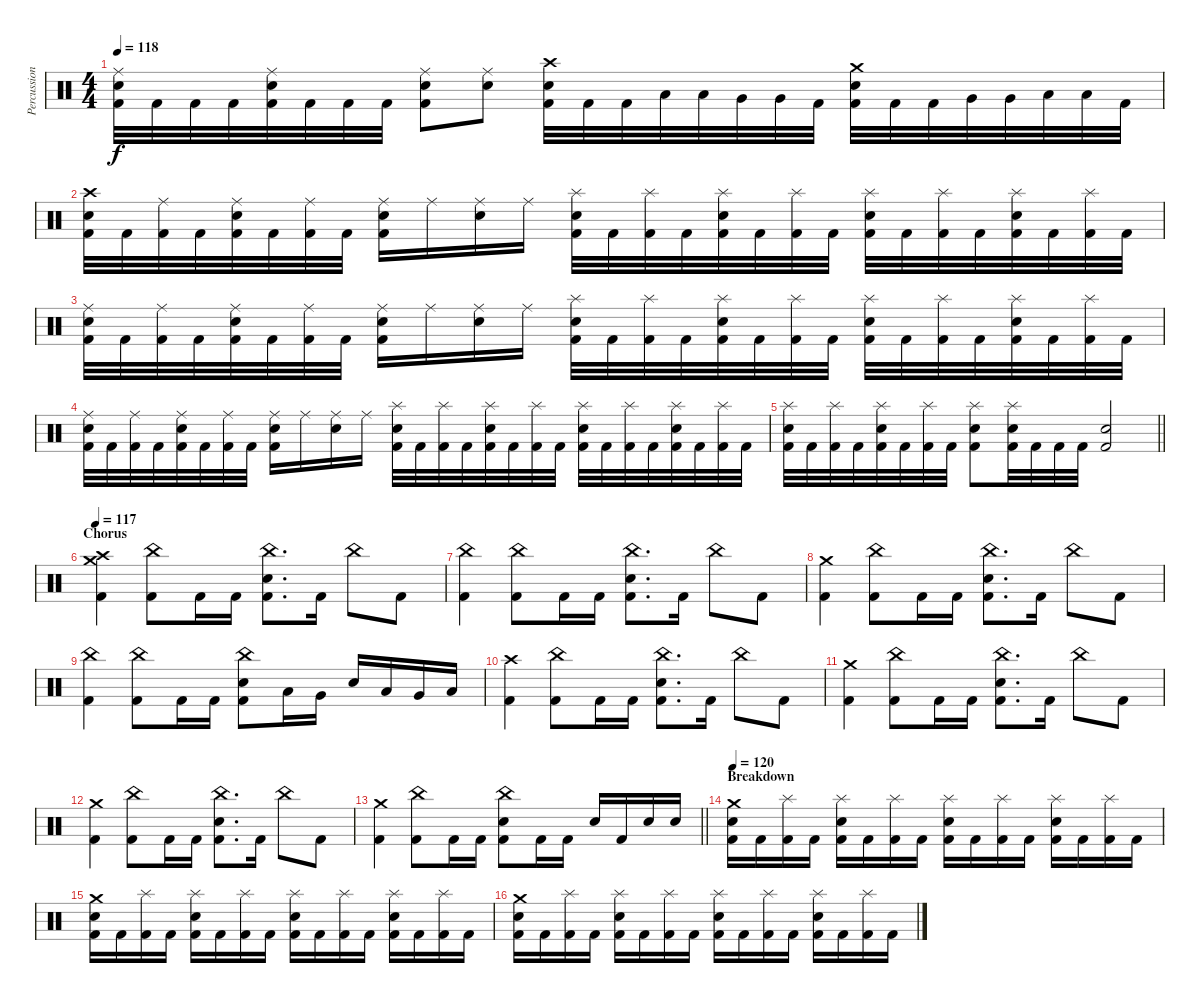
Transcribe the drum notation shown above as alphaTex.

\track ("Percussion" "Percussion") {instrument percussion}
\staff {score}
\articulation defaults
\ts (4 4)
\tempo 118
\clef neutral
\ks c
("Ride (middle)" "Electric Snare (hit)" "Kick (hit) 2").32{dy f} "Kick (hit) 2".32 "Kick (hit) 2".32 "Kick (hit) 2".32 ("Ride (middle)" "Electric Snare (hit)" "Kick (hit) 2").32 "Kick (hit) 2".32 "Kick (hit) 2".32 "Kick (hit) 2".32 ("Ride (middle)" "Electric Snare (hit)" "Kick (hit) 2").8 ("Ride (middle)" "Electric Snare (hit)").8 ("Crash high (hit)" "Electric Snare (hit)" "Kick (hit) 2").32 "Kick (hit) 2".32 "Kick (hit) 2".32 "Low Tom (hit)".32 "Low Tom (hit)".32 "Very Low Tom (hit)".32 "Very Low Tom (hit)".32 "Kick (hit) 2".32 ("Crash medium (hit)" "Electric Snare (hit)" "Kick (hit) 2").32 "Kick (hit) 2".32 "Kick (hit) 2".32 "Very Low Tom (hit)".32 "Very Low Tom (hit)".32 "Low Floor Tom (hit)".32 "Low Floor Tom (hit)".32 "Kick (hit) 2".32 |
("Crash high (hit)" "Electric Snare (hit)" "Kick (hit) 2").32 "Kick (hit) 2".32 ("Ride (middle)" "Kick (hit) 2").32 "Kick (hit) 2".32 ("Ride (middle)" "Electric Snare (hit)" "Kick (hit) 2").32 "Kick (hit) 2".32 ("Ride (middle)" "Kick (hit) 2").32 "Kick (hit) 2".32 ("Ride (middle)" "Electric Snare (hit)" "Kick (hit) 2").16 "Ride (middle)".16 ("Ride (middle)" "Electric Snare (hit)").16 "Ride (middle)".16 ("Splash (hit)" "Electric Snare (hit)" "Kick (hit) 2").32 "Kick (hit) 2".32 ("Splash (hit)" "Kick (hit) 2").32 "Kick (hit) 2".32 ("Splash (hit)" "Electric Snare (hit)" "Kick (hit) 2").32 "Kick (hit) 2".32 ("Splash (hit)" "Kick (hit) 2").32 "Kick (hit) 2".32 ("Splash (hit)" "Electric Snare (hit)" "Kick (hit) 2").32 "Kick (hit) 2".32 ("Splash (hit)" "Kick (hit) 2").32 "Kick (hit) 2".32 ("Splash (hit)" "Electric Snare (hit)" "Kick (hit) 2").32 "Kick (hit) 2".32 ("Splash (hit)" "Kick (hit) 2").32 "Kick (hit) 2".32 |
("Ride (middle)" "Electric Snare (hit)" "Kick (hit) 2").32 "Kick (hit) 2".32 ("Ride (middle)" "Kick (hit) 2").32 "Kick (hit) 2".32 ("Ride (middle)" "Electric Snare (hit)" "Kick (hit) 2").32 "Kick (hit) 2".32 ("Ride (middle)" "Kick (hit) 2").32 "Kick (hit) 2".32 ("Ride (middle)" "Electric Snare (hit)" "Kick (hit) 2").16 "Ride (middle)".16 ("Ride (middle)" "Electric Snare (hit)").16 "Ride (middle)".16 ("Splash (hit)" "Electric Snare (hit)" "Kick (hit) 2").32 "Kick (hit) 2".32 ("Splash (hit)" "Kick (hit) 2").32 "Kick (hit) 2".32 ("Splash (hit)" "Electric Snare (hit)" "Kick (hit) 2").32 "Kick (hit) 2".32 ("Splash (hit)" "Kick (hit) 2").32 "Kick (hit) 2".32 ("Splash (hit)" "Electric Snare (hit)" "Kick (hit) 2").32 "Kick (hit) 2".32 ("Splash (hit)" "Kick (hit) 2").32 "Kick (hit) 2".32 ("Splash (hit)" "Electric Snare (hit)" "Kick (hit) 2").32 "Kick (hit) 2".32 ("Splash (hit)" "Kick (hit) 2").32 "Kick (hit) 2".32 |
("Ride (middle)" "Electric Snare (hit)" "Kick (hit) 2").32 "Kick (hit) 2".32 ("Ride (middle)" "Kick (hit) 2").32 "Kick (hit) 2".32 ("Ride (middle)" "Electric Snare (hit)" "Kick (hit) 2").32 "Kick (hit) 2".32 ("Ride (middle)" "Kick (hit) 2").32 "Kick (hit) 2".32 ("Ride (middle)" "Electric Snare (hit)" "Kick (hit) 2").16 "Ride (middle)".16 ("Ride (middle)" "Electric Snare (hit)").16 "Ride (middle)".16 ("Splash (hit)" "Electric Snare (hit)" "Kick (hit) 2").32 "Kick (hit) 2".32 ("Splash (hit)" "Kick (hit) 2").32 "Kick (hit) 2".32 ("Splash (hit)" "Electric Snare (hit)" "Kick (hit) 2").32 "Kick (hit) 2".32 ("Splash (hit)" "Kick (hit) 2").32 "Kick (hit) 2".32 ("Splash (hit)" "Electric Snare (hit)" "Kick (hit) 2").32 "Kick (hit) 2".32 ("Splash (hit)" "Kick (hit) 2").32 "Kick (hit) 2".32 ("Splash (hit)" "Electric Snare (hit)" "Kick (hit) 2").32 "Kick (hit) 2".32 ("Splash (hit)" "Kick (hit) 2").32 "Kick (hit) 2".32 |
\barLineRight lightlight
("Splash (hit)" "Electric Snare (hit)" "Kick (hit) 2").32 "Kick (hit) 2".32 ("Splash (hit)" "Kick (hit) 2").32 "Kick (hit) 2".32 ("Splash (hit)" "Electric Snare (hit)" "Kick (hit) 2").32 "Kick (hit) 2".32 ("Splash (hit)" "Kick (hit) 2").32 "Kick (hit) 2".32 ("Splash (hit)" "Electric Snare (hit)" "Kick (hit) 2").8 ("Splash (hit)" "Electric Snare (hit)" "Kick (hit) 2").32 "Kick (hit) 2".32 "Kick (hit) 2".32 "Kick (hit) 2".32 ("Electric Snare (hit)" "Kick (hit) 2").2 |
\section ("" "Chorus")
\tempo 117
("Crash high (hit)" "Crash medium (hit)" "Kick (hit) 2").4 ("China (hit)" "Kick (hit) 2").8 "Kick (hit) 2".16 "Kick (hit) 2".16 ("China (hit)" "Electric Snare (hit)" "Kick (hit) 2").8{d} "Kick (hit) 2".16 "China (hit)".8 "Kick (hit) 2".8 |
("China (hit)" "Kick (hit) 2").4 ("China (hit)" "Kick (hit) 2").8 "Kick (hit) 2".16 "Kick (hit) 2".16 ("China (hit)" "Electric Snare (hit)" "Kick (hit) 2").8{d} "Kick (hit) 2".16 "China (hit)".8 "Kick (hit) 2".8 |
("Crash medium (hit)" "Kick (hit) 2").4 ("China (hit)" "Kick (hit) 2").8 "Kick (hit) 2".16 "Kick (hit) 2".16 ("China (hit)" "Electric Snare (hit)" "Kick (hit) 2").8{d} "Kick (hit) 2".16 "China (hit)".8 "Kick (hit) 2".8 |
("China (hit)" "Kick (hit) 2").4 ("China (hit)" "Kick (hit) 2").8 "Kick (hit) 2".16 "Kick (hit) 2".16 ("China (hit)" "Electric Snare (hit)" "Kick (hit) 2").8 "Low Tom (hit)".16 "Very Low Tom (hit)".16 "Electric Snare (hit)".16 "Low Tom (hit)".16 "Very Low Tom (hit)".16 "Low Tom (hit)".16 |
("Crash high (hit)" "Kick (hit) 2").4 ("China (hit)" "Kick (hit) 2").8 "Kick (hit) 2".16 "Kick (hit) 2".16 ("China (hit)" "Electric Snare (hit)" "Kick (hit) 2").8{d} "Kick (hit) 2".16 "China (hit)".8 "Kick (hit) 2".8 |
("Crash medium (hit)" "Kick (hit) 2").4 ("China (hit)" "Kick (hit) 2").8 "Kick (hit) 2".16 "Kick (hit) 2".16 ("China (hit)" "Electric Snare (hit)" "Kick (hit) 2").8{d} "Kick (hit) 2".16 "China (hit)".8 "Kick (hit) 2".8 |
("Crash medium (hit)" "Kick (hit) 2").4 ("China (hit)" "Kick (hit) 2").8 "Kick (hit) 2".16 "Kick (hit) 2".16 ("China (hit)" "Electric Snare (hit)" "Kick (hit) 2").8{d} "Kick (hit) 2".16 "China (hit)".8 "Kick (hit) 2".8 |
\barLineRight lightlight
("Crash medium (hit)" "Kick (hit) 2").4 ("China (hit)" "Kick (hit) 2").8 "Kick (hit) 2".16 "Kick (hit) 2".16 ("China (hit)" "Electric Snare (hit)" "Kick (hit) 2").8 "Kick (hit) 2".16 "Kick (hit) 2".16 "Electric Snare (hit)".16 "Kick (hit) 2".16 "Electric Snare (hit)".16 "Electric Snare (hit)".16 |
\section ("" "Breakdown")
\tempo 120
("Crash medium (hit)" "Electric Snare (hit)" "Kick (hit) 2").16 "Kick (hit) 2".16 ("Splash (hit)" "Kick (hit) 2").16 "Kick (hit) 2".16 ("Splash (hit)" "Electric Snare (hit)" "Kick (hit) 2").16 "Kick (hit) 2".16 ("Splash (hit)" "Kick (hit) 2").16 "Kick (hit) 2".16 ("Splash (hit)" "Electric Snare (hit)" "Kick (hit) 2").16 "Kick (hit) 2".16 ("Splash (hit)" "Kick (hit) 2").16 "Kick (hit) 2".16 ("Splash (hit)" "Electric Snare (hit)" "Kick (hit) 2").16 "Kick (hit) 2".16 ("Splash (hit)" "Kick (hit) 2").16 "Kick (hit) 2".16 |
("Crash medium (hit)" "Electric Snare (hit)" "Kick (hit) 2").16 "Kick (hit) 2".16 ("Splash (hit)" "Kick (hit) 2").16 "Kick (hit) 2".16 ("Splash (hit)" "Electric Snare (hit)" "Kick (hit) 2").16 "Kick (hit) 2".16 ("Splash (hit)" "Kick (hit) 2").16 "Kick (hit) 2".16 ("Splash (hit)" "Electric Snare (hit)" "Kick (hit) 2").16 "Kick (hit) 2".16 ("Splash (hit)" "Kick (hit) 2").16 "Kick (hit) 2".16 ("Splash (hit)" "Electric Snare (hit)" "Kick (hit) 2").16 "Kick (hit) 2".16 ("Splash (hit)" "Kick (hit) 2").16 "Kick (hit) 2".16 |
("Crash medium (hit)" "Electric Snare (hit)" "Kick (hit) 2").16 "Kick (hit) 2".16 ("Splash (hit)" "Kick (hit) 2").16 "Kick (hit) 2".16 ("Splash (hit)" "Electric Snare (hit)" "Kick (hit) 2").16 "Kick (hit) 2".16 ("Splash (hit)" "Kick (hit) 2").16 "Kick (hit) 2".16 ("Splash (hit)" "Electric Snare (hit)" "Kick (hit) 2").16 "Kick (hit) 2".16 ("Splash (hit)" "Kick (hit) 2").16 "Kick (hit) 2".16 ("Splash (hit)" "Electric Snare (hit)" "Kick (hit) 2").16 "Kick (hit) 2".16 ("Splash (hit)" "Kick (hit) 2").16 "Kick (hit) 2".16
